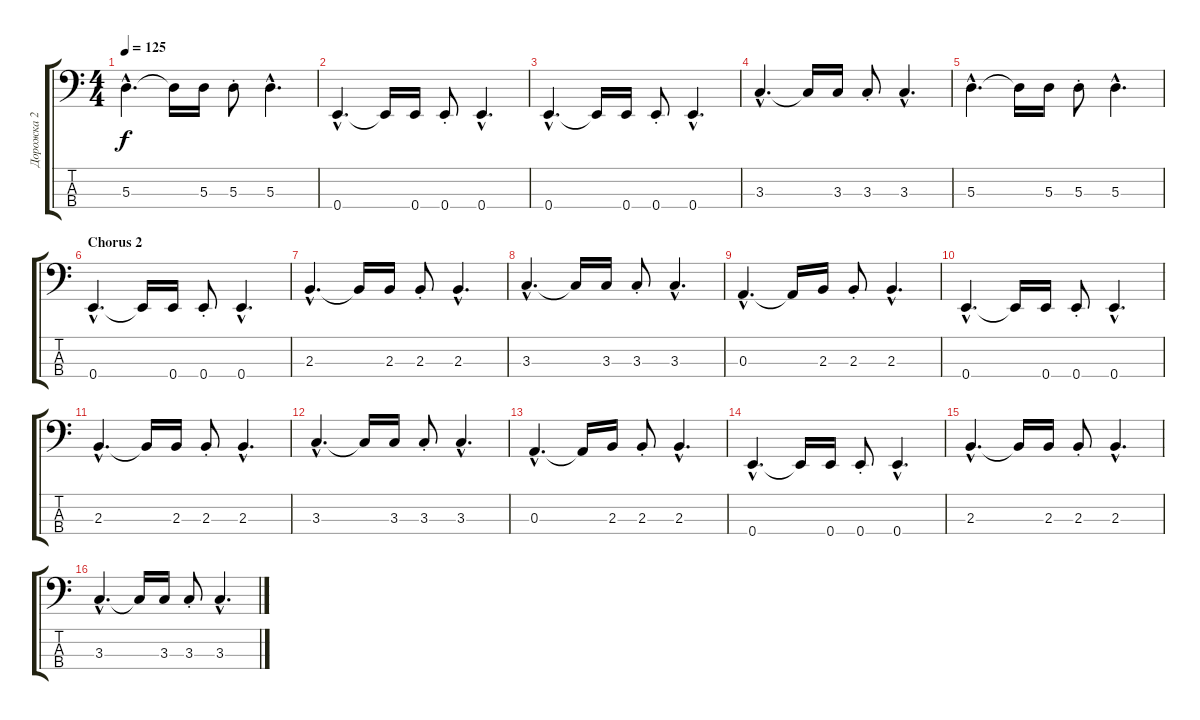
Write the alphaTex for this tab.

\track ("Дорожка 2" "Дорожка 2") {instrument electricbassfinger}
\staff {score tabs}
\tuning (G2 D2 A1 E1) {hide}
\ts (4 4)
\tempo 125
\clef f4
\ks c
5.3{hac}.4{d dy f} 5.3{t}.16 5.3.16 5.3{st}.8 5.3{hac}.4{d} |
0.4{hac}.4{d} 0.4{t}.16 0.4.16 0.4{st}.8 0.4{hac}.4{d} |
0.4{hac}.4{d} 0.4{t}.16 0.4.16 0.4{st}.8 0.4{hac}.4{d} |
3.3{hac}.4{d} 3.3{t}.16 3.3.16 3.3{st}.8 3.3{hac}.4{d} |
5.3{hac}.4{d} 5.3{t}.16 5.3.16 5.3{st}.8 5.3{hac}.4{d} |
\section ("" "Chorus 2")
0.4{hac}.4{d} 0.4{t}.16 0.4.16 0.4{st}.8 0.4{hac}.4{d} |
2.3{hac}.4{d} 2.3{t}.16 2.3.16 2.3{st}.8 2.3{hac}.4{d} |
3.3{hac}.4{d} 3.3{t}.16 3.3.16 3.3{st}.8 3.3{hac}.4{d} |
0.3{hac}.4{d} 0.3{t}.16 2.3.16 2.3{st}.8 2.3{hac}.4{d} |
0.4{hac}.4{d} 0.4{t}.16 0.4.16 0.4{st}.8 0.4{hac}.4{d} |
2.3{hac}.4{d} 2.3{t}.16 2.3.16 2.3{st}.8 2.3{hac}.4{d} |
3.3{hac}.4{d} 3.3{t}.16 3.3.16 3.3{st}.8 3.3{hac}.4{d} |
0.3{hac}.4{d} 0.3{t}.16 2.3.16 2.3{st}.8 2.3{hac}.4{d} |
0.4{hac}.4{d} 0.4{t}.16 0.4.16 0.4{st}.8 0.4{hac}.4{d} |
2.3{hac}.4{d} 2.3{t}.16 2.3.16 2.3{st}.8 2.3{hac}.4{d} |
3.3{hac}.4{d} 3.3{t}.16 3.3.16 3.3{st}.8 3.3{hac}.4{d}
